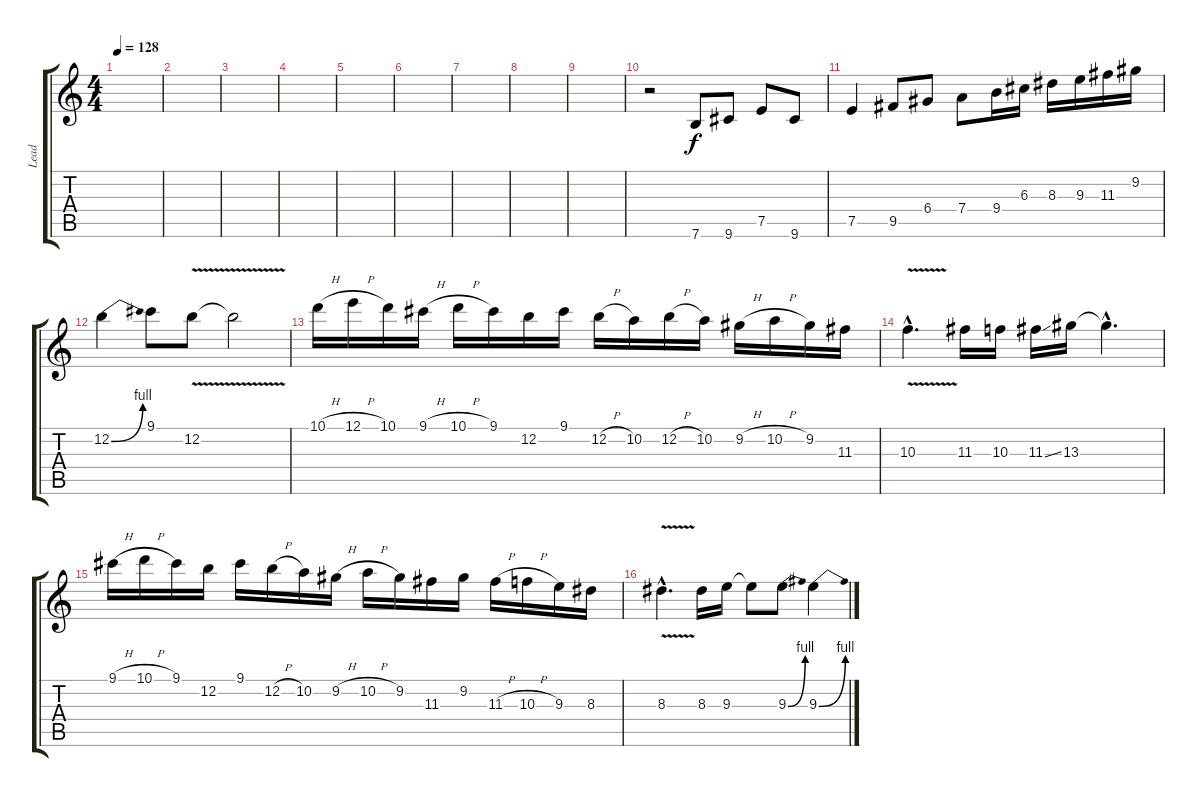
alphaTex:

\track ("Lead" "Lead") {instrument distortionguitar}
\staff {score tabs}
\tuning (E4 B3 G3 D3 A2 E2) {hide}
\ts (4 4)
\tempo 128
\clef g2
\ks c
|
|
|
|
|
|
|
|
|
r.2 7.6.8 9.6.8 7.5.8 9.6.8 |
7.5.4 9.5.8 6.4.8 7.4.8 9.4.16 6.3.16 8.3.16 9.3.16 11.3.16 9.2.16 |
12.2{be (bend 0 0 60 4)}.4 9.1.8 12.2{v}.8 12.2{t}.2 |
10.1{h}.16 12.1{h}.16 10.1.16 9.1{h}.16 10.1{h}.16 9.1.16 12.2.16 9.1.16 12.2{h}.16 10.2.16 12.2{h}.16 10.2.16 9.2{h}.16 10.2{h}.16 9.2.16 11.3.16 |
10.3{v hac}.4{d} 11.3.16 10.3.16 11.3{ss}.16 13.3.16 13.3{hac t}.4{d} |
9.1{h}.16 10.1{h}.16 9.1.16 12.2.16 9.1.16 12.2{h}.16 10.2.16 9.2{h}.16 10.2{h}.16 9.2.16 11.3.16 9.2.16 11.3{h}.16 10.3{h}.16 9.3.16 8.3.16 |
8.3{v hac}.4{d} 8.3.16 9.3.16 9.3{t}.8 9.3{be (bend 0 0 60 4)}.8 9.3{be (bend 0 0 60 4)}.4
